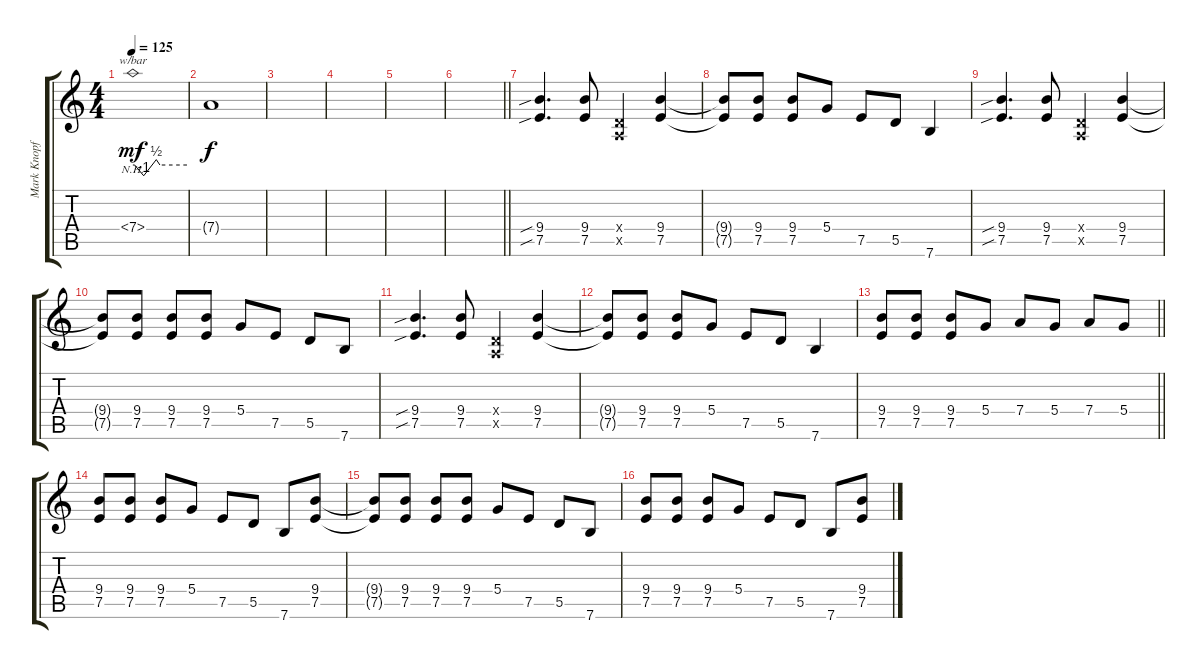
\track ("Mark Knopfler" "Mark Knopf") {instrument overdrivenguitar}
\staff {score tabs}
\tuning (E4 B3 G3 D3 A2 E2) {hide}
\ts (4 4)
\tempo 125
\clef g2
\ks c
7.4{nh}.1{tbe (custom default 0 0 2 0 12 -4 26 2 30 0 60 0) dy mf} |
7.4{t}.1{dy f} |
|
|
|
\barLineRight lightlight
|
(9.4{sib} 7.5{sib}).4{d} (9.4 7.5).8 (0.4{x} 0.5{x}).4 (9.4 7.5).4 |
(9.4{t} 7.5{t}).8 (9.4 7.5).8 (9.4 7.5).8 5.4.8 7.5.8 5.5.8 7.6.4 |
(9.4{sib} 7.5{sib}).4{d} (9.4 7.5).8 (0.4{x} 0.5{x}).4 (9.4 7.5).4 |
(9.4{t} 7.5{t}).8 (9.4 7.5).8 (9.4 7.5).8 (9.4 7.5).8 5.4.8 7.5.8 5.5.8 7.6.8 |
(9.4{sib} 7.5{sib}).4{d} (9.4 7.5).8 (0.4{x} 0.5{x}).4 (9.4 7.5).4 |
(9.4{t} 7.5{t}).8 (9.4 7.5).8 (9.4 7.5).8 5.4.8 7.5.8 5.5.8 7.6.4 |
\barLineRight lightlight
(9.4 7.5).8 (9.4 7.5).8 (9.4 7.5).8 5.4.8 7.4.8 5.4.8 7.4.8 5.4.8 |
(9.4 7.5).8 (9.4 7.5).8 (9.4 7.5).8 5.4.8 7.5.8 5.5.8 7.6.8 (9.4 7.5).8 |
(9.4{t} 7.5{t}).8 (9.4 7.5).8 (9.4 7.5).8 (9.4 7.5).8 5.4.8 7.5.8 5.5.8 7.6.8 |
(9.4 7.5).8 (9.4 7.5).8 (9.4 7.5).8 5.4.8 7.5.8 5.5.8 7.6.8 (9.4 7.5).8
